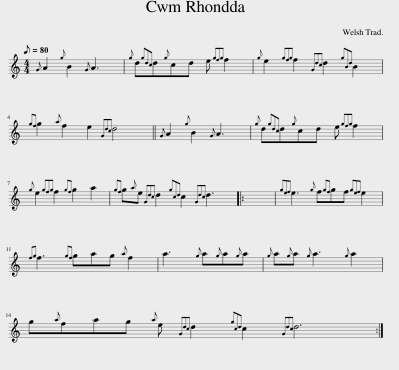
X:1
L:1/8
Q:1/8=80
M:4/4
I:linebreak $
K:C
V:1 treble
V:1
{G} A2{g} B2{G} A3 |{g} d{gdc}d{g}cd e{gfg} f2 |{g} e2{gfg} f2{Gdc} d2{gBd} B2 |${gf} g2{a} f2 e2{Gdc} d4 ||{G} A2{g} B2{G} A3 | %5
{g} d{gdc}d{g}cd e{gfg} f2 |${g} e2{gfg} f2{gf} g2 a2 |{gf} g{a}e{Gdc} d2{gcd} c2{Gdc} d3 |: x8 |{gef} e3{g} f{gf}gf{gef} e2 |$ %10
{fg} f3{gf} gag{a} f2 | a3{g} a{g}a{g}a |{g} a{g}a{g} a3{g} a2 |$ g{a}fag{a} e{Gdc} d2{gcd} c2{Gdc} d6 :| %14
